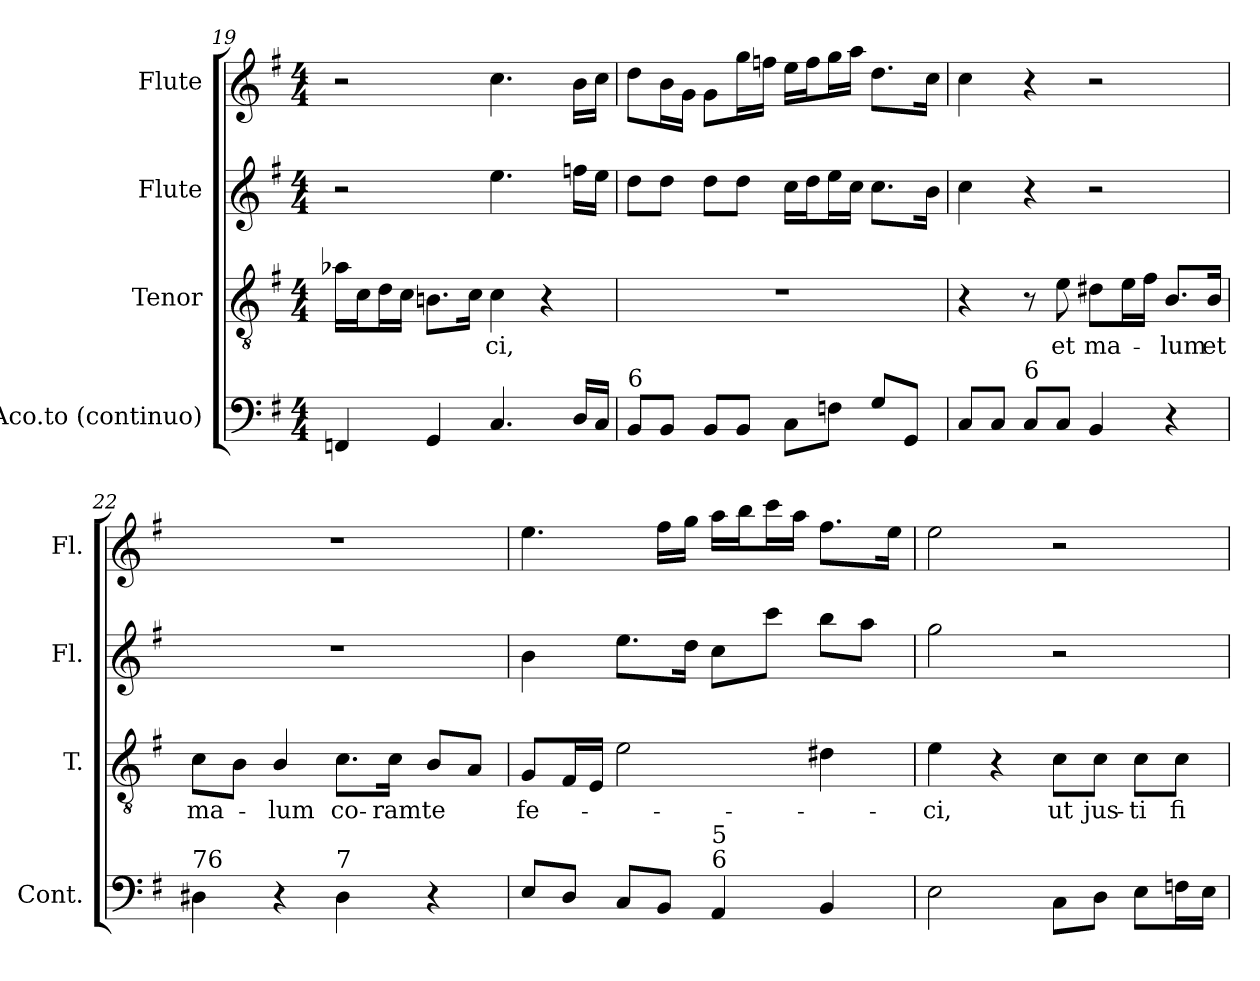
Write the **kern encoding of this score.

**kern	**kern	**text	**kern	**kern
*part4	*part3	*part3	*part2	*part1
*staff4	*staff3	*staff3	*staff2	*staff1
*I"Aco.to (continuo)	*I"Tenor	*	*I"Flute	*I"Flute
*I'Cont.	*I'T.	*	*I'Fl.	*I'Fl.
*clefF4	*clefGv2	*	*clefG2	*clefG2
*	*ITrd7c12	*	*	*
*k[f#]	*k[f#]	*	*k[f#]	*k[f#]
*G:	*G:	*	*G:	*G:
*M4/4	*M4/4	*	*M4/4	*M4/4
=19	=19	=19	=19	=19
4FFni/	16A-Xi\LL	.	2r	2r
.	16Ci\J	.	.	.
.	16Di\L	.	.	.
.	16Ci\JJ	.	.	.
4GGi/	8.BBni\L	.	.	.
.	16Ci\Jk	.	.	.
!	!	!LO:LY:b:color=#000000	!	!
4.Ci/	4Ci\	-ci,	4.eei\	4.cci\
.	4r	.	.	.
16Di/LL	.	.	16ffni\LL	16bi\LL
16Ci/JJ	.	.	16eei\JJ	16cci\JJ
=20	=20	=20	=20	=20
!LO:TX:a:t=6	!	!	!	!
8BBi/L	1r	.	8ddi\L	8ddi\L
8BBi/J	.	.	8ddi\J	16bi\L
.	.	.	.	16gi\JJ
8BBi/L	.	.	8ddi\L	8gi\L
8BBi/J	.	.	8ddi\J	16ggi\L
.	.	.	.	16ffni\JJ
8Ci\L	.	.	16cci\LL	16eei\LL
.	.	.	16ddi\J	16ffi\J
8Fni\J	.	.	16eei\L	16ggi\L
.	.	.	16cci\JJ	16aai\JJ
8Gi/L	.	.	8.cci\L	8.ddi\L
8GGi/J	.	.	.	.
.	.	.	16bi\Jk	16cci\Jk
!!LO:PB:g=z
=21	=21	=21	=21	=21
8Ci/L	4r	.	4cci\	4cci\
8Ci/J	.	.	.	.
!LO:TX:a:t=6	!	!	!	!
8Ci/L	8r	.	4r	4r
!	!	!LO:LY:b:color=#000000	!	!
8Ci/J	8Ei\	et	.	.
!	!	!LO:LY:b:color=#000000	!	!
4BBi/	8D#Xi\L	ma-	2r	2r
.	16Ei\L	.	.	.
.	16F#i\JJ	.	.	.
!	!	!LO:LY:b:color=#000000	!	!
4r	8.BBi/L	-lum	.	.
!	!	!LO:LY:b:color=#000000	!	!
.	16BBi/Jk	et	.	.
=22	=22	=22	=22	=22
!LO:TX:a:t=76	!	!	!	!
!	!	!LO:LY:b:color=#000000	!	!
4D#Xi\	8Ci\L	ma-	1r	1r
.	8BBi\J	.	.	.
!	!	!LO:LY:b:color=#000000	!	!
4r	4BBi/	-lum	.	.
!LO:TX:a:t=7	!	!	!	!
!	!	!LO:LY:b:color=#000000	!	!
4D#i\	8.Ci\L	co-	.	.
!	!	!LO:LY:b:color=#000000	!	!
.	16Ci\Jk	-ram	.	.
!	!	!LO:LY:b:color=#000000	!	!
4r	8BBi/L	te	.	.
.	8AAi/J	.	.	.
=23	=23	=23	=23	=23
!	!	!LO:LY:b:color=#000000	!	!
8Ei/L	8GGi/L	fe-	4bi\	4.eei\
8Di/J	16FF#i/L	.	.	.
.	16EEi/JJ	.	.	.
8Ci/L	2Ei\	.	8.eei\L	.
8BBi/J	.	.	.	16ff#i\LL
.	.	.	16ddi\Jk	16ggi\JJ
!LO:TX:a:t=6	!	!	!	!
!LO:TX:t=5	!	!	!	!
4AAi/	.	.	8cci\L	16aai\LL
.	.	.	.	16bbi\J
.	.	.	8ccci\J	16ccci\L
.	.	.	.	16aai\JJ
4BBi/	4D#Xi\	.	8bbi\L	8.ff#i\L
.	.	.	8aai\J	.
.	.	.	.	16eei\Jk
=24	=24	=24	=24	=24
!	!	!LO:LY:b:color=#000000	!	!
2Ei\	4Ei\	-ci,	2ggi\	2eei\
.	4r	.	.	.
!	!	!LO:LY:b:color=#000000	!	!
8Ci\L	8Ci\L	ut	2r	2r
!	!	!LO:LY:b:color=#000000	!	!
8Di\J	8Ci\J	jus-	.	.
!	!	!LO:LY:b:color=#000000	!	!
8Ei\L	8Ci\L	-ti	.	.
!	!	!LO:LY:b:color=#000000	!	!
16Fni\L	8Ci\J	fi-	.	.
16Ei\JJ	.	.	.	.
=	=	=	=	=
*-	*-	*-	*-	*-
